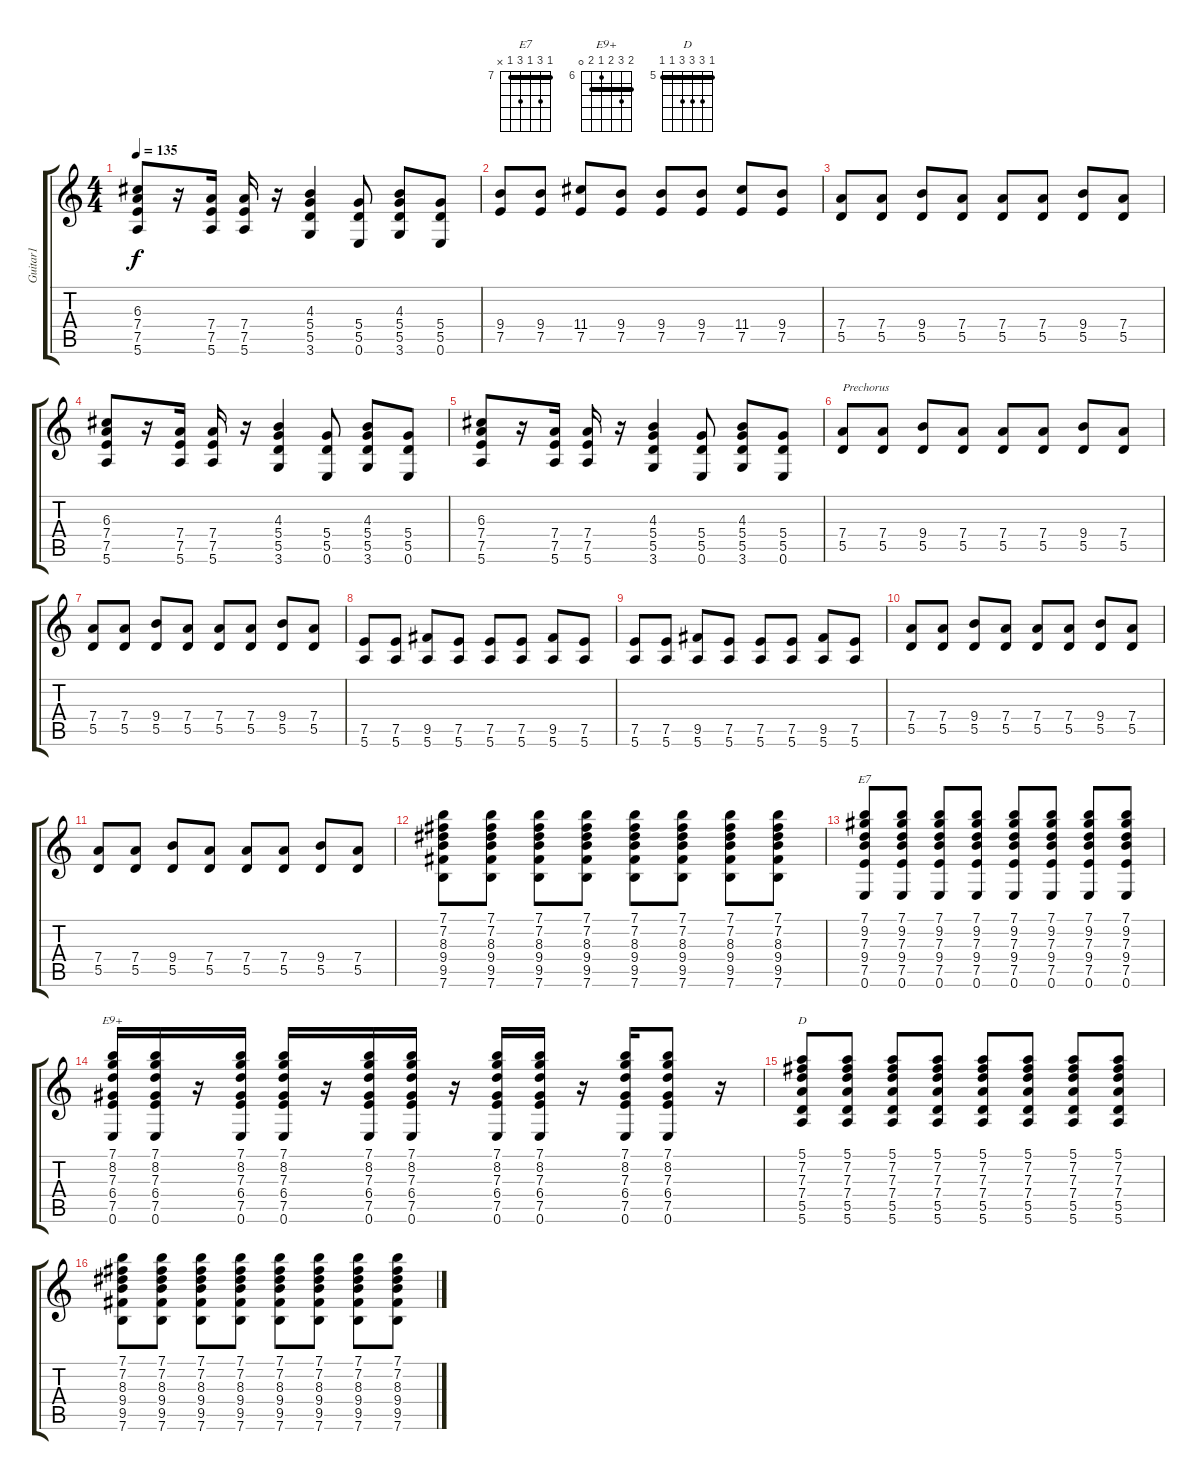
\track ("Guitar1" "Guitar1") {instrument electricguitarmuted}
\staff {score tabs}
\tuning (E4 B3 G3 D3 A2 E2) {hide}
\chord ("E7" 7 9 7 9 7 x) {firstfret 7 barre 7}
\chord ("E9+" 7 8 7 6 7 0) {firstfret 6 barre 7}
\chord ("D" 5 7 7 7 5 5) {firstfret 5 barre 5}
\ts (4 4)
\tempo 135
\clef g2
\ks c
(6.3 7.4 7.5 5.6).8{dy f} r.16 (7.4 7.5 5.6).16 (7.4 7.5 5.6).16 r.16 (4.3 5.4 5.5 3.6).4 (5.4 5.5 0.6).8 (4.3 5.4 5.5 3.6).8 (5.4 5.5 0.6).8 |
(9.4 7.5).8 (9.4 7.5).8 (11.4 7.5).8 (9.4 7.5).8 (9.4 7.5).8 (9.4 7.5).8 (11.4 7.5).8 (9.4 7.5).8 |
(7.4 5.5).8 (7.4 5.5).8 (9.4 5.5).8 (7.4 5.5).8 (7.4 5.5).8 (7.4 5.5).8 (9.4 5.5).8 (7.4 5.5).8 |
(6.3 7.4 7.5 5.6).8 r.16 (7.4 7.5 5.6).16 (7.4 7.5 5.6).16 r.16 (4.3 5.4 5.5 3.6).4 (5.4 5.5 0.6).8 (4.3 5.4 5.5 3.6).8 (5.4 5.5 0.6).8 |
(6.3 7.4 7.5 5.6).8 r.16 (7.4 7.5 5.6).16 (7.4 7.5 5.6).16 r.16 (4.3 5.4 5.5 3.6).4 (5.4 5.5 0.6).8 (4.3 5.4 5.5 3.6).8 (5.4 5.5 0.6).8 |
(7.4 5.5).8{txt "Prechorus"} (7.4 5.5).8 (9.4 5.5).8 (7.4 5.5).8 (7.4 5.5).8 (7.4 5.5).8 (9.4 5.5).8 (7.4 5.5).8 |
(7.4 5.5).8 (7.4 5.5).8 (9.4 5.5).8 (7.4 5.5).8 (7.4 5.5).8 (7.4 5.5).8 (9.4 5.5).8 (7.4 5.5).8 |
(7.5 5.6).8 (7.5 5.6).8 (9.5 5.6).8 (7.5 5.6).8 (7.5 5.6).8 (7.5 5.6).8 (9.5 5.6).8 (7.5 5.6).8 |
(7.5 5.6).8 (7.5 5.6).8 (9.5 5.6).8 (7.5 5.6).8 (7.5 5.6).8 (7.5 5.6).8 (9.5 5.6).8 (7.5 5.6).8 |
(7.4 5.5).8 (7.4 5.5).8 (9.4 5.5).8 (7.4 5.5).8 (7.4 5.5).8 (7.4 5.5).8 (9.4 5.5).8 (7.4 5.5).8 |
(7.4 5.5).8 (7.4 5.5).8 (9.4 5.5).8 (7.4 5.5).8 (7.4 5.5).8 (7.4 5.5).8 (9.4 5.5).8 (7.4 5.5).8 |
(7.1 7.2 8.3 9.4 9.5 7.6).8 (7.1 7.2 8.3 9.4 9.5 7.6).8 (7.1 7.2 8.3 9.4 9.5 7.6).8 (7.1 7.2 8.3 9.4 9.5 7.6).8 (7.1 7.2 8.3 9.4 9.5 7.6).8 (7.1 7.2 8.3 9.4 9.5 7.6).8 (7.1 7.2 8.3 9.4 9.5 7.6).8 (7.1 7.2 8.3 9.4 9.5 7.6).8 |
(7.1 9.2 7.3 9.4 7.5 0.6).8{ch "E7"} (7.1 9.2 7.3 9.4 7.5 0.6).8 (7.1 9.2 7.3 9.4 7.5 0.6).8 (7.1 9.2 7.3 9.4 7.5 0.6).8 (7.1 9.2 7.3 9.4 7.5 0.6).8 (7.1 9.2 7.3 9.4 7.5 0.6).8 (7.1 9.2 7.3 9.4 7.5 0.6).8 (7.1 9.2 7.3 9.4 7.5 0.6).8 |
(7.1 8.2 7.3 6.4 7.5 0.6).16{ch "E9+"} (7.1 8.2 7.3 6.4 7.5 0.6).16 r.16 (7.1 8.2 7.3 6.4 7.5 0.6).16 (7.1 8.2 7.3 6.4 7.5 0.6).16 r.16 (7.1 8.2 7.3 6.4 7.5 0.6).16 (7.1 8.2 7.3 6.4 7.5 0.6).16 r.16 (7.1 8.2 7.3 6.4 7.5 0.6).16 (7.1 8.2 7.3 6.4 7.5 0.6).16 r.16 (7.1 8.2 7.3 6.4 7.5 0.6).16 (7.1 8.2 7.3 6.4 7.5 0.6).8 r.16 |
(5.1 7.2 7.3 7.4 5.5 5.6).8{ch "D"} (5.1 7.2 7.3 7.4 5.5 5.6).8 (5.1 7.2 7.3 7.4 5.5 5.6).8 (5.1 7.2 7.3 7.4 5.5 5.6).8 (5.1 7.2 7.3 7.4 5.5 5.6).8 (5.1 7.2 7.3 7.4 5.5 5.6).8 (5.1 7.2 7.3 7.4 5.5 5.6).8 (5.1 7.2 7.3 7.4 5.5 5.6).8 |
(7.1 7.2 8.3 9.4 9.5 7.6).8 (7.1 7.2 8.3 9.4 9.5 7.6).8 (7.1 7.2 8.3 9.4 9.5 7.6).8 (7.1 7.2 8.3 9.4 9.5 7.6).8 (7.1 7.2 8.3 9.4 9.5 7.6).8 (7.1 7.2 8.3 9.4 9.5 7.6).8 (7.1 7.2 8.3 9.4 9.5 7.6).8 (7.1 7.2 8.3 9.4 9.5 7.6).8
